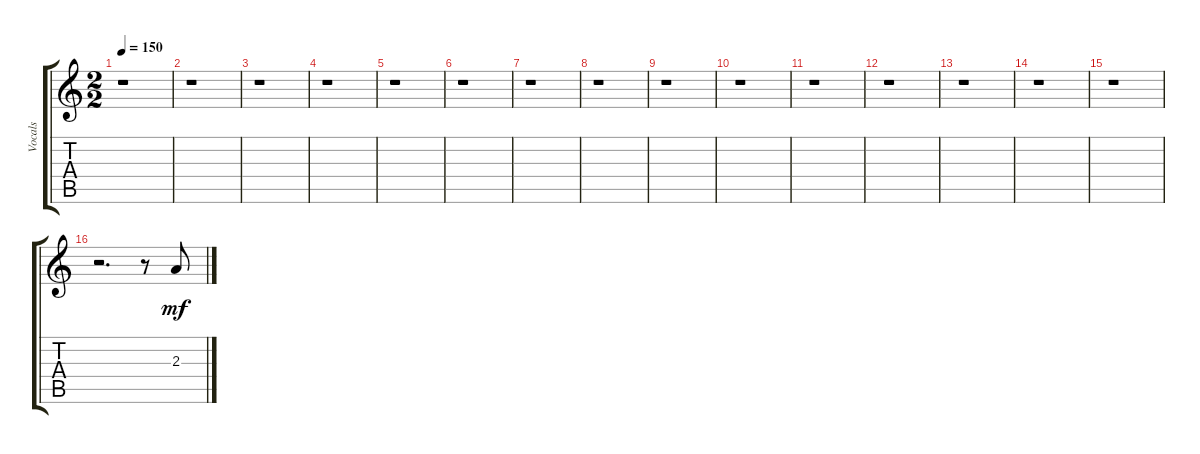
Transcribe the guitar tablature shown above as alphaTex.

\track ("Vocals" "Vocals") {instrument electricguitarjazz}
\staff {score tabs}
\tuning (E4 B3 G3 D3 A2 E2) {hide}
\ts (2 2)
\tempo 150
\clef g2
\ks c
r.1{dy mf instrument electricguitarjazz} |
r.1 |
r.1 |
r.1 |
r.1 |
r.1 |
r.1 |
r.1 |
r.1 |
r.1 |
r.1 |
r.1 |
r.1 |
r.1 |
r.1 |
r.2{d} r.8 2.3.8
